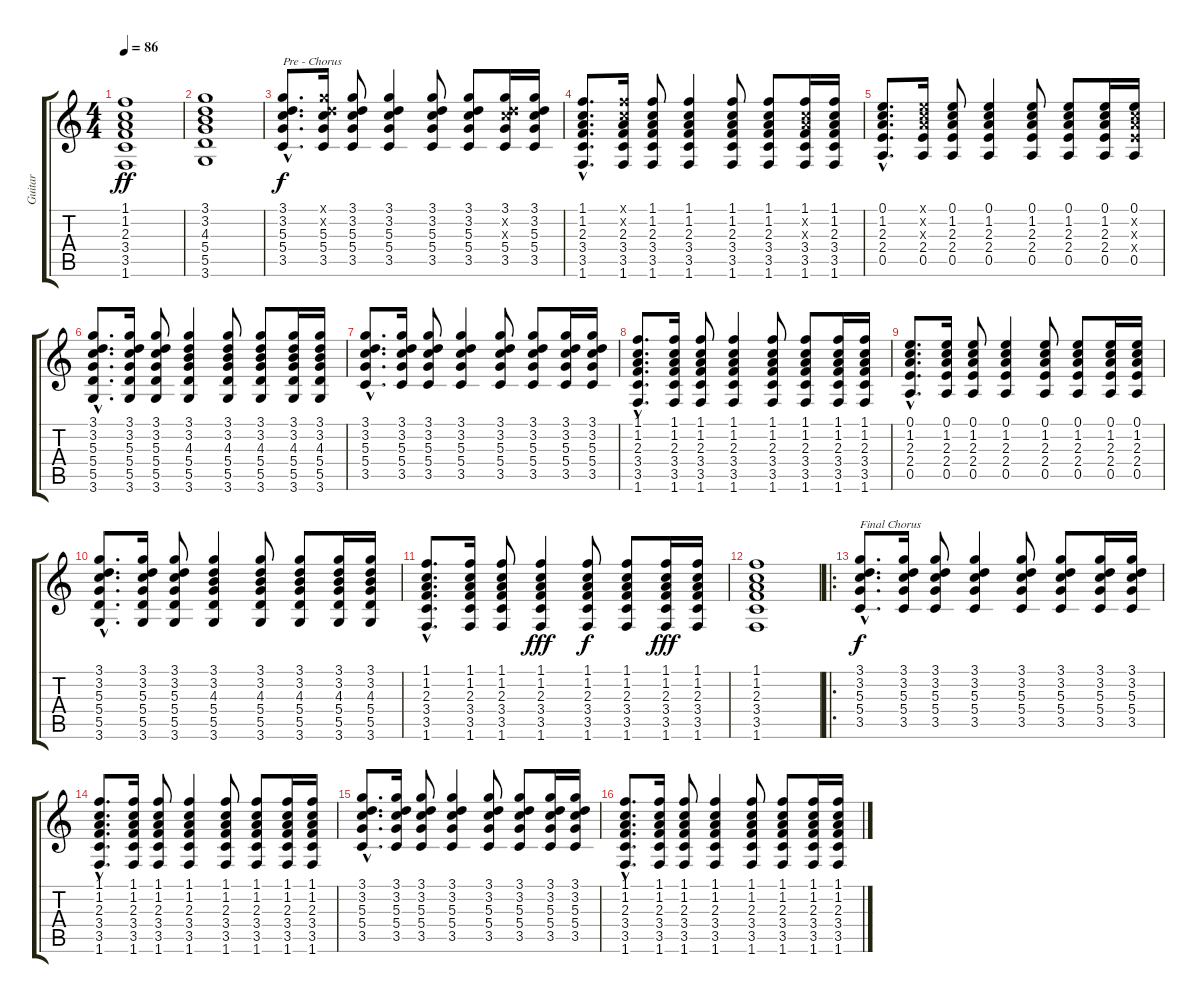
\track ("Guitar" "Guitar") {instrument acousticguitarnylon}
\staff {score tabs}
\tuning (E4 B3 G3 D3 A2 E2) {hide}
\ts (4 4)
\tempo 86
\clef g2
\ks c
(1.1 1.2 2.3 3.4 3.5 1.6).1{dy ff} |
(3.1 3.2 4.3 5.4 5.5 3.6).1 |
(3.1{hac} 3.2{hac} 5.3{hac} 5.4{hac} 3.5{hac}).8{d txt "Pre - Chorus" dy f} (3.1{x} 3.2{x} 5.3 5.4 3.5).16 (3.1 3.2 5.3 5.4 3.5).8 (3.1 3.2 5.3 5.4 3.5).4 (3.1 3.2 5.3 5.4 3.5).8 (3.1 3.2 5.3 5.4 3.5).8 (3.1 3.2{x} 5.3{x} 5.4 3.5).16 (3.1 3.2 5.3 5.4 3.5).16 |
(1.1{hac} 1.2{hac} 2.3{hac} 3.4{hac} 3.5{hac} 1.6{hac}).8{d} (1.1{x} 1.2{x} 2.3 3.4 3.5 1.6).16 (1.1 1.2 2.3 3.4 3.5 1.6).8 (1.1 1.2 2.3 3.4 3.5 1.6).4 (1.1 1.2 2.3 3.4 3.5 1.6).8 (1.1 1.2 2.3 3.4 3.5 1.6).8 (1.1 1.2{x} 2.3{x} 3.4 3.5 1.6).16 (1.1 1.2 2.3 3.4 3.5 1.6).16 |
(0.1{hac} 1.2{hac} 2.3{hac} 2.4{hac} 0.5{hac}).8{d} (0.1{x} 1.2{x} 2.3{x} 2.4 0.5).16 (0.1 1.2 2.3 2.4 0.5).8 (0.1 1.2 2.3 2.4 0.5).4 (0.1 1.2 2.3 2.4 0.5).8 (0.1 1.2 2.3 2.4 0.5).8 (0.1 1.2 2.3 2.4 0.5).16 (0.1 1.2{x} 2.3{x} 2.4{x} 0.5).16 |
(3.1{hac} 3.2{hac} 5.3{hac} 5.4{hac} 5.5{hac} 3.6{hac}).8{d} (3.1 3.2 5.3 5.4 5.5 3.6).16 (3.1 3.2 5.3 5.4 5.5 3.6).8 (3.1 3.2 4.3 5.4 5.5 3.6).4 (3.1 3.2 4.3 5.4 5.5 3.6).8 (3.1 3.2 4.3 5.4 5.5 3.6).8 (3.1 3.2 4.3 5.4 5.5 3.6).16 (3.1 3.2 4.3 5.4 5.5 3.6).16 |
(3.1{hac} 3.2{hac} 5.3{hac} 5.4{hac} 3.5{hac}).8{d} (3.1 3.2 5.3 5.4 3.5).16 (3.1 3.2 5.3 5.4 3.5).8 (3.1 3.2 5.3 5.4 3.5).4 (3.1 3.2 5.3 5.4 3.5).8 (3.1 3.2 5.3 5.4 3.5).8 (3.1 3.2 5.3 5.4 3.5).16 (3.1 3.2 5.3 5.4 3.5).16 |
(1.1{hac} 1.2{hac} 2.3{hac} 3.4{hac} 3.5{hac} 1.6{hac}).8{d} (1.1 1.2 2.3 3.4 3.5 1.6).16 (1.1 1.2 2.3 3.4 3.5 1.6).8 (1.1 1.2 2.3 3.4 3.5 1.6).4 (1.1 1.2 2.3 3.4 3.5 1.6).8 (1.1 1.2 2.3 3.4 3.5 1.6).8 (1.1 1.2 2.3 3.4 3.5 1.6).16 (1.1 1.2 2.3 3.4 3.5 1.6).16 |
(0.1{hac} 1.2{hac} 2.3{hac} 2.4{hac} 0.5{hac}).8{d} (0.1 1.2 2.3 2.4 0.5).16 (0.1 1.2 2.3 2.4 0.5).8 (0.1 1.2 2.3 2.4 0.5).4 (0.1 1.2 2.3 2.4 0.5).8 (0.1 1.2 2.3 2.4 0.5).8 (0.1 1.2 2.3 2.4 0.5).16 (0.1 1.2 2.3 2.4 0.5).16 |
(3.1{hac} 3.2{hac} 5.3{hac} 5.4{hac} 5.5{hac} 3.6{hac}).8{d} (3.1 3.2 5.3 5.4 5.5 3.6).16 (3.1 3.2 5.3 5.4 5.5 3.6).8 (3.1 3.2 4.3 5.4 5.5 3.6).4 (3.1 3.2 4.3 5.4 5.5 3.6).8 (3.1 3.2 4.3 5.4 5.5 3.6).8 (3.1 3.2 4.3 5.4 5.5 3.6).16 (3.1 3.2 4.3 5.4 5.5 3.6).16 |
(1.1{hac} 1.2{hac} 2.3{hac} 3.4{hac} 3.5{hac} 1.6{hac}).8{d} (1.1 1.2 2.3 3.4 3.5 1.6).16 (1.1 1.2 2.3 3.4 3.5 1.6).8 (1.1 1.2 2.3 3.4 3.5 1.6).4{dy fff} (1.1 1.2 2.3 3.4 3.5 1.6).8{dy f} (1.1 1.2 2.3 3.4 3.5 1.6).8 (1.1 1.2 2.3 3.4 3.5 1.6).16{dy fff} (1.1 1.2 2.3 3.4 3.5 1.6).16 |
(1.1 1.2 2.3 3.4 3.5 1.6).1 |
\ro
(3.1{hac} 3.2{hac} 5.3{hac} 5.4{hac} 3.5{hac}).8{d txt "Final Chorus" dy f} (3.1 3.2 5.3 5.4 3.5).16 (3.1 3.2 5.3 5.4 3.5).8 (3.1 3.2 5.3 5.4 3.5).4 (3.1 3.2 5.3 5.4 3.5).8 (3.1 3.2 5.3 5.4 3.5).8 (3.1 3.2 5.3 5.4 3.5).16 (3.1 3.2 5.3 5.4 3.5).16 |
(1.1{hac} 1.2{hac} 2.3{hac} 3.4{hac} 3.5{hac} 1.6{hac}).8{d} (1.1 1.2 2.3 3.4 3.5 1.6).16 (1.1 1.2 2.3 3.4 3.5 1.6).8 (1.1 1.2 2.3 3.4 3.5 1.6).4 (1.1 1.2 2.3 3.4 3.5 1.6).8 (1.1 1.2 2.3 3.4 3.5 1.6).8 (1.1 1.2 2.3 3.4 3.5 1.6).16 (1.1 1.2 2.3 3.4 3.5 1.6).16 |
(3.1{hac} 3.2{hac} 5.3{hac} 5.4{hac} 3.5{hac}).8{d} (3.1 3.2 5.3 5.4 3.5).16 (3.1 3.2 5.3 5.4 3.5).8 (3.1 3.2 5.3 5.4 3.5).4 (3.1 3.2 5.3 5.4 3.5).8 (3.1 3.2 5.3 5.4 3.5).8 (3.1 3.2 5.3 5.4 3.5).16 (3.1 3.2 5.3 5.4 3.5).16 |
(1.1{hac} 1.2{hac} 2.3{hac} 3.4{hac} 3.5{hac} 1.6{hac}).8{d} (1.1 1.2 2.3 3.4 3.5 1.6).16 (1.1 1.2 2.3 3.4 3.5 1.6).8 (1.1 1.2 2.3 3.4 3.5 1.6).4 (1.1 1.2 2.3 3.4 3.5 1.6).8 (1.1 1.2 2.3 3.4 3.5 1.6).8 (1.1 1.2 2.3 3.4 3.5 1.6).16 (1.1 1.2 2.3 3.4 3.5 1.6).16
